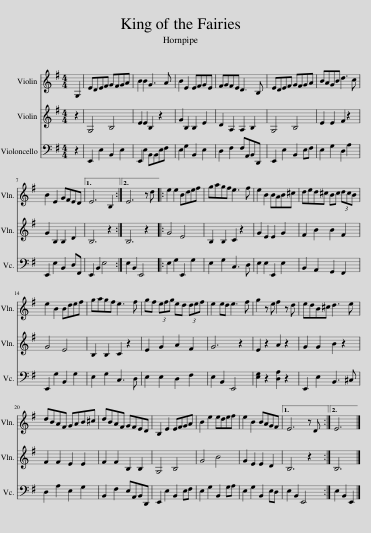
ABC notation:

X:1
%%score 1 2 3
L:1/8
M:4/4
I:linebreak $
K:G
V:1 treble
V:2 treble
V:3 bass
V:1
 G,2 | EDEF GFGA | B2 B2 G3 A | B2 E2 EFGE | FGFE D3 B, | %5
 EDEF GFGA | BAGB d3 c |$ B2 E2 GFED |1 E6 B,2 :|2 E6 z d |: %10
 e2 e2 Bdef | gagf e3 f | e2 B2 BAB^c | ded^c Bc (3dcB |$ e2 B2 Bdef | %15
 gagf e3 f | gf (3efg ed (3def | e2 ed e3 f | g2 z e f2 z d | edB^c d3 e |$ %20
 dBAF GAB^c | dBAF GFED | B,2 E2 EFGA | B2 e2 edef | e2 B2 BAGF |1 %25
 E6 z D :|2 E6 |] %27
V:2
 z2 | G,4 B,4 | E2 E2 B,2 z2 | G2 B,2 B,2 E2 | D2 A,2 A,2 B,2 | %5
 G,4 B,4 | E2 E2 F2 z2 |$ G2 B,2 B,2 D2 |1 B,6 z2 :|2 B,6 z2 |: %10
 G4 E4 | B,2 B,2 C2 z2 | G2 E2 E2 G2 | F2 B2 B2 F2 |$ G4 E4 | %15
 B,2 B,2 C2 z2 | E2 G2 A2 F2 | G6 z2 | E2 z2 A2 z2 | G2 G2 B2 z2 |$ %20
 F2 F2 E2 E2 | F2 F2 B,2 B,2 | G,4 B,4 | G4 B4 | G2 E2 E2 D2 |1 %25
 B,6 z2 :|2 B,6 |] %27
V:3
 z2 | E,,2 E,2 B,,2 E,2 | E,,2 E,2 B,,B,,E,F, | E,2 G,2 B,,2 E,2 | D,2 F,2 F,A,,B,,D,, | %5
 E,,2 E,2 B,,2 E,F, | E,2 G,2 D,2 A,2 |$ E,,2 E,2 B,,2 D,F,, |1 E,,2 B,,2 E,4 :|2 E,2 B,,2 E,,4 |: %10
 E,2 G,2 E,,2 G,2 | E,2 G,2 C,3 D, | E,2 E,2 E,,2 E,2 | B,,2 A,,2 G,,2 F,,2 |$ E,,2 G,2 B,,2 G,2 | %15
 E,2 G,2 C,3 D, | E,2 E,2 D,2 F,2 | E,2 B,,2 E,,4 | [E,G,]2 z2 [D,A,]2 z2 | E,,2 E,2 B,,3 ^C, |$ %20
 D,2 A,2 E,2 G,2 | B,,2 F,2 E,A,,B,,D,, | E,,2 E,2 B,,2 E,F, | E,2 G,2 B,,2 G,A, | E,2 G,2 B,,2 E,D, |1 %25
 E,2 B,,2 E,,4 :|2 E,2 B,,2 E,,2 |] %27
